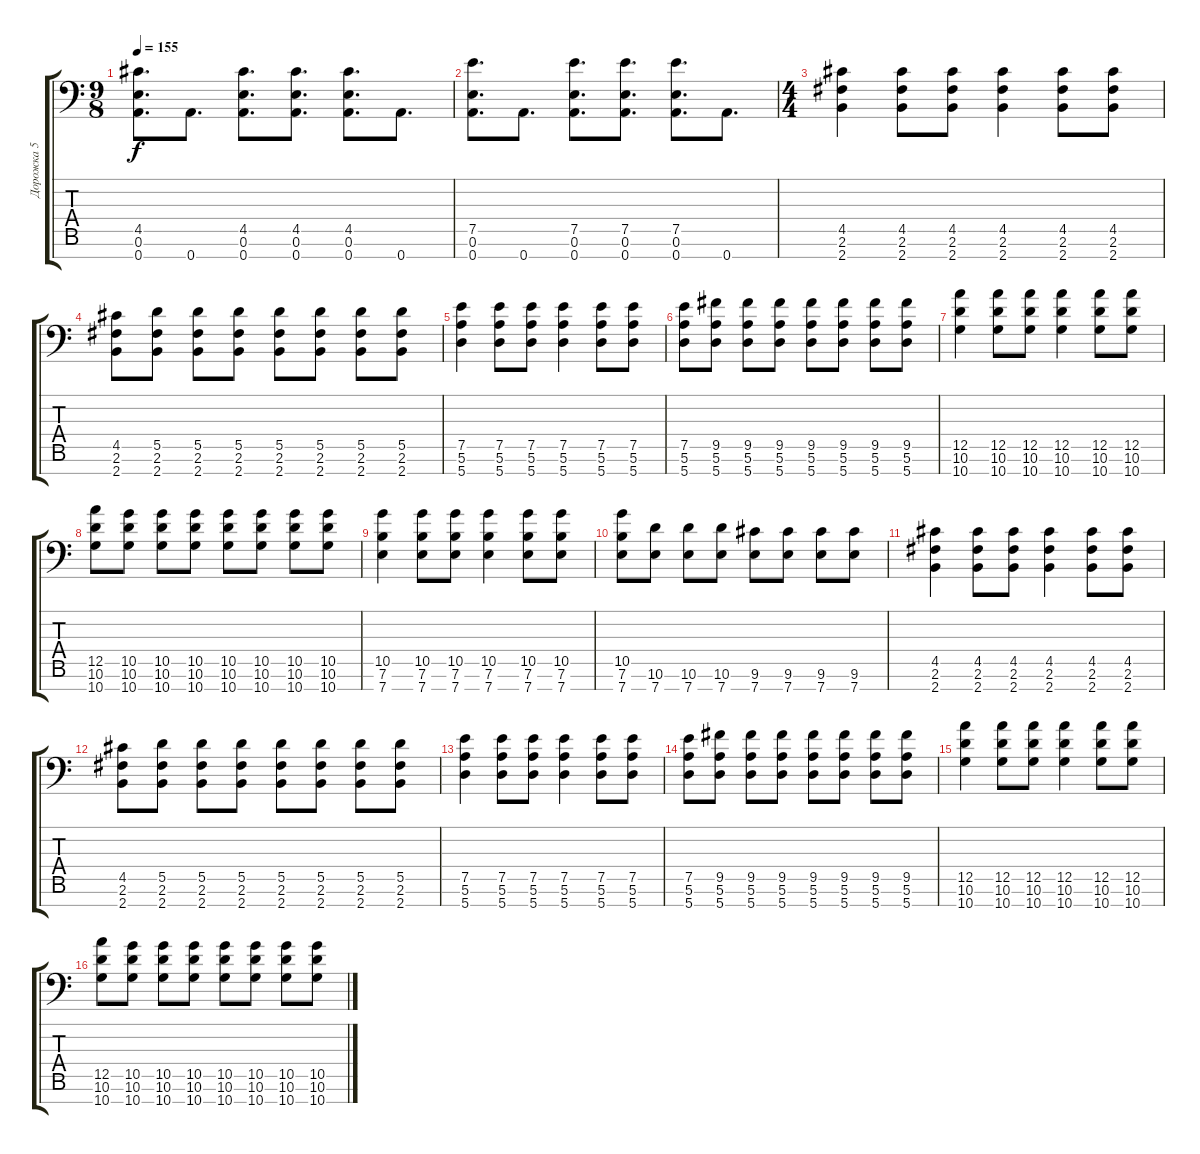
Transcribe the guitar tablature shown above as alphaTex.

\track ("Дорожка 5" "Дорожка 5") {instrument overdrivenguitar}
\staff {score tabs}
\tuning (E4 B3 G3 D3 A2 E2 A1) {hide}
\ts (9 8)
\tempo 155
\clef f4
\ks c
(4.5 0.6 0.7).8{d dy f} 0.7.8{d} (4.5 0.6 0.7).8{d} (4.5 0.6 0.7).8{d} (4.5 0.6 0.7).8{d} 0.7.8{d} |
(7.5 0.6 0.7).8{d} 0.7.8{d} (7.5 0.6 0.7).8{d} (7.5 0.6 0.7).8{d} (7.5 0.6 0.7).8{d} 0.7.8{d} |
\ts (4 4)
(4.5 2.6 2.7).4 (4.5 2.6 2.7).8 (4.5 2.6 2.7).8 (4.5 2.6 2.7).4 (4.5 2.6 2.7).8 (4.5 2.6 2.7).8 |
(4.5 2.6 2.7).8 (5.5 2.6 2.7).8 (5.5 2.6 2.7).8 (5.5 2.6 2.7).8 (5.5 2.6 2.7).8 (5.5 2.6 2.7).8 (5.5 2.6 2.7).8 (5.5 2.6 2.7).8 |
(7.5 5.6 5.7).4 (7.5 5.6 5.7).8 (7.5 5.6 5.7).8 (7.5 5.6 5.7).4 (7.5 5.6 5.7).8 (7.5 5.6 5.7).8 |
(7.5 5.6 5.7).8 (9.5 5.6 5.7).8 (9.5 5.6 5.7).8 (9.5 5.6 5.7).8 (9.5 5.6 5.7).8 (9.5 5.6 5.7).8 (9.5 5.6 5.7).8 (9.5 5.6 5.7).8 |
(12.5 10.6 10.7).4 (12.5 10.6 10.7).8 (12.5 10.6 10.7).8 (12.5 10.6 10.7).4 (12.5 10.6 10.7).8 (12.5 10.6 10.7).8 |
(12.5 10.6 10.7).8 (10.5 10.6 10.7).8 (10.5 10.6 10.7).8 (10.5 10.6 10.7).8 (10.5 10.6 10.7).8 (10.5 10.6 10.7).8 (10.5 10.6 10.7).8 (10.5 10.6 10.7).8 |
(10.5 7.6 7.7).4 (10.5 7.6 7.7).8 (10.5 7.6 7.7).8 (10.5 7.6 7.7).4 (10.5 7.6 7.7).8 (10.5 7.6 7.7).8 |
(10.5 7.6 7.7).8 (10.6 7.7).8 (10.6 7.7).8 (10.6 7.7).8 (9.6 7.7).8 (9.6 7.7).8 (9.6 7.7).8 (9.6 7.7).8 |
(4.5 2.6 2.7).4 (4.5 2.6 2.7).8 (4.5 2.6 2.7).8 (4.5 2.6 2.7).4 (4.5 2.6 2.7).8 (4.5 2.6 2.7).8 |
(4.5 2.6 2.7).8 (5.5 2.6 2.7).8 (5.5 2.6 2.7).8 (5.5 2.6 2.7).8 (5.5 2.6 2.7).8 (5.5 2.6 2.7).8 (5.5 2.6 2.7).8 (5.5 2.6 2.7).8 |
(7.5 5.6 5.7).4 (7.5 5.6 5.7).8 (7.5 5.6 5.7).8 (7.5 5.6 5.7).4 (7.5 5.6 5.7).8 (7.5 5.6 5.7).8 |
(7.5 5.6 5.7).8 (9.5 5.6 5.7).8 (9.5 5.6 5.7).8 (9.5 5.6 5.7).8 (9.5 5.6 5.7).8 (9.5 5.6 5.7).8 (9.5 5.6 5.7).8 (9.5 5.6 5.7).8 |
(12.5 10.6 10.7).4 (12.5 10.6 10.7).8 (12.5 10.6 10.7).8 (12.5 10.6 10.7).4 (12.5 10.6 10.7).8 (12.5 10.6 10.7).8 |
(12.5 10.6 10.7).8 (10.5 10.6 10.7).8 (10.5 10.6 10.7).8 (10.5 10.6 10.7).8 (10.5 10.6 10.7).8 (10.5 10.6 10.7).8 (10.5 10.6 10.7).8 (10.5 10.6 10.7).8
